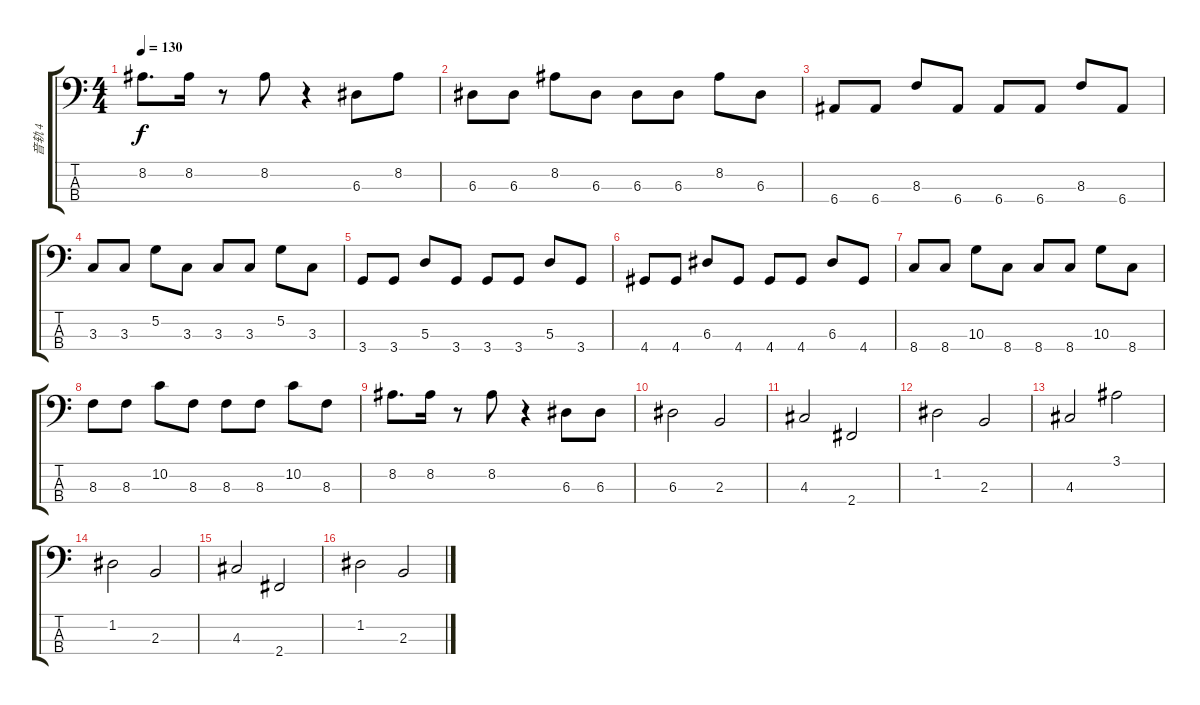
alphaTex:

\track ("音轨 4" "音轨 4") {instrument electricbassfinger}
\staff {score tabs}
\tuning (G2 D2 A1 E1) {hide}
\ts (4 4)
\tempo 130
\clef f4
\ks c
8.2.8{d dy f} 8.2.16 r.8 8.2.8 r.4 6.3.8 8.2.8 |
6.3.8 6.3.8 8.2.8 6.3.8 6.3.8 6.3.8 8.2.8 6.3.8 |
6.4.8 6.4.8 8.3.8 6.4.8 6.4.8 6.4.8 8.3.8 6.4.8 |
3.3.8 3.3.8 5.2.8 3.3.8 3.3.8 3.3.8 5.2.8 3.3.8 |
3.4.8 3.4.8 5.3.8 3.4.8 3.4.8 3.4.8 5.3.8 3.4.8 |
4.4.8 4.4.8 6.3.8 4.4.8 4.4.8 4.4.8 6.3.8 4.4.8 |
8.4.8 8.4.8 10.3.8 8.4.8 8.4.8 8.4.8 10.3.8 8.4.8 |
8.3.8 8.3.8 10.2.8 8.3.8 8.3.8 8.3.8 10.2.8 8.3.8 |
8.2.8{d} 8.2.16 r.8 8.2.8 r.4 6.3.8 6.3.8 |
6.3.2 2.3.2 |
4.3.2 2.4.2 |
1.2.2 2.3.2 |
4.3.2 3.1.2 |
1.2.2 2.3.2 |
4.3.2 2.4.2 |
1.2.2 2.3.2
